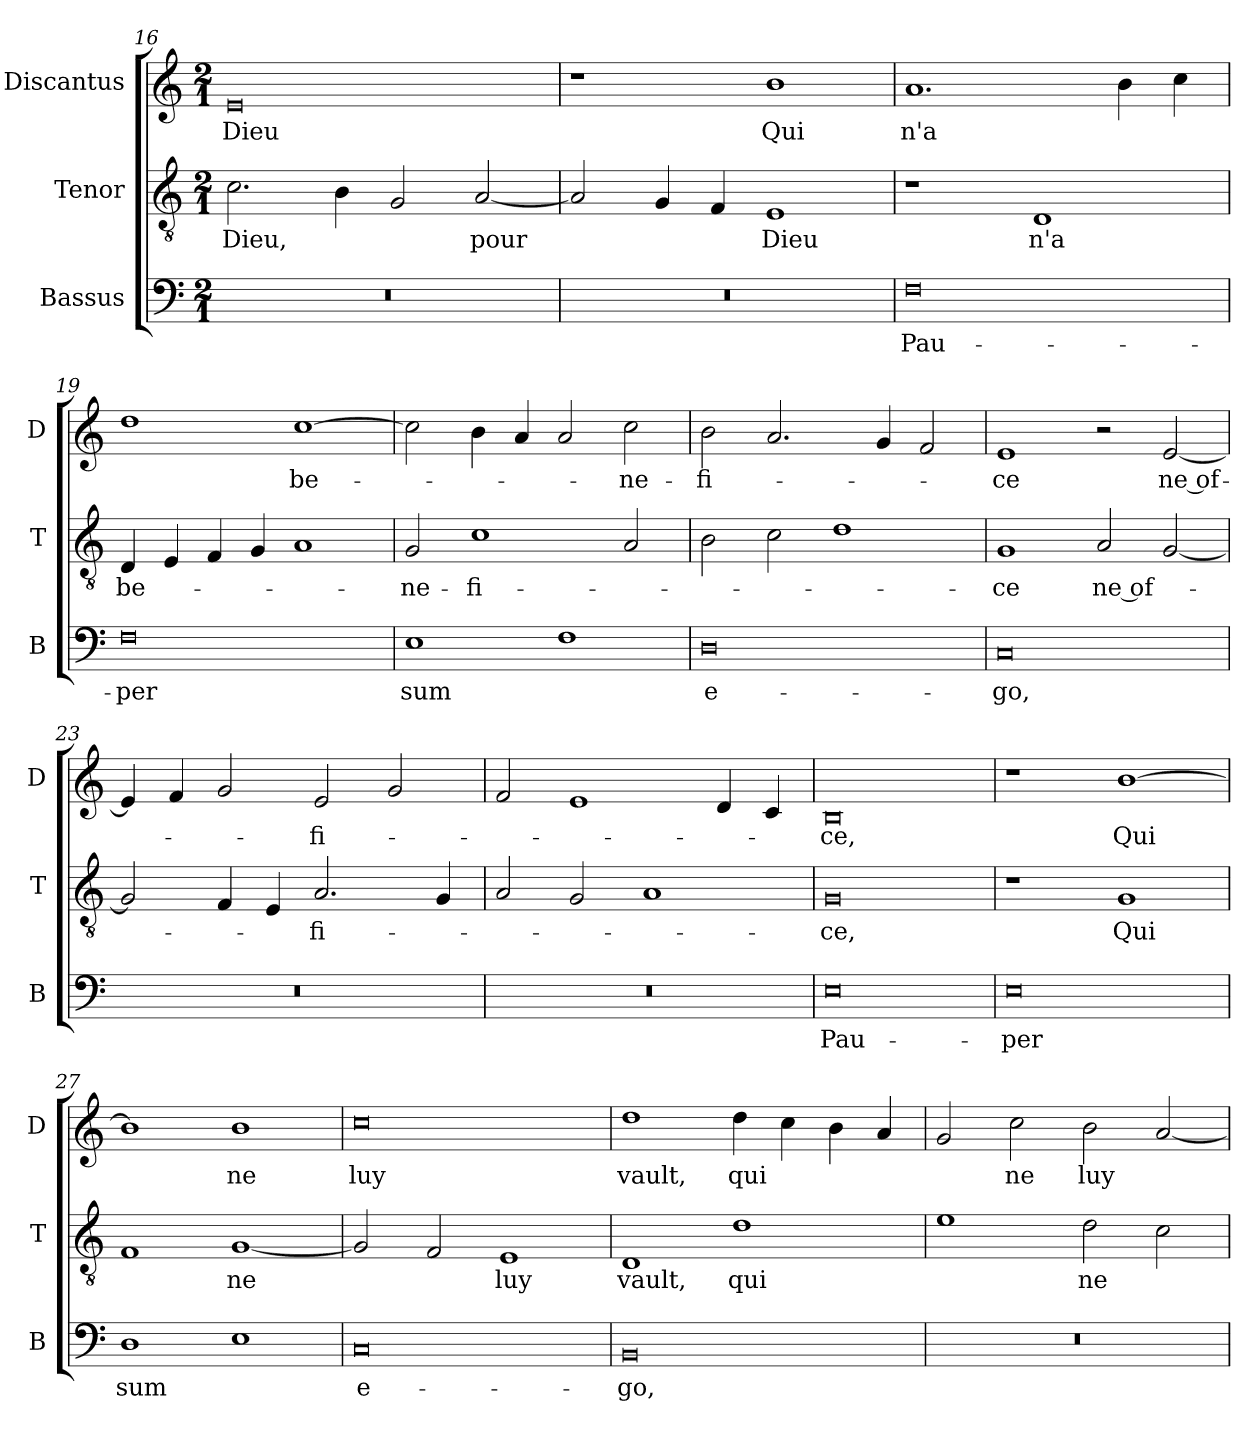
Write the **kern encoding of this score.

**kern	**text	**kern	**text	**kern	**text
*part3	*part3	*part2	*part2	*part1	*part1
*staff3	*staff3	*staff2	*staff2	*staff1	*staff1
*I"Bassus	*	*I"Tenor	*	*I"Discantus	*
*I'B	*	*I'T	*	*I'D	*
*clefF4	*	*clefGv2	*	*clefG2	*
*k[]	*	*k[]	*	*k[]	*
*M2/1	*	*M2/1	*	*M2/1	*
=16	=16	=16	=16	=16	=16
0r	.	2.c\	Dieu,	0e	Dieu
.	.	4B\	.	.	.
.	.	2G/	.	.	.
.	.	[2A/	pour	.	.
=17	=17	=17	=17	=17	=17
0r	.	2A/]	.	1r	.
.	.	4G/	.	.	.
.	.	4F/	.	.	.
.	.	1E	Dieu	1b	Qui
=18	=18	=18	=18	=18	=18
0F	Pau-	1r	.	1.a	n'a
.	.	1D	n'a	.	.
.	.	.	.	4b\	.
.	.	.	.	4cc\	.
=19	=19	=19	=19	=19	=19
0F	-per	4D/	be-	1dd	.
.	.	4E/	.	.	.
.	.	4F/	.	.	.
.	.	4G/	.	.	.
.	.	1A	.	[1cc	be-
=20	=20	=20	=20	=20	=20
1E	sum	2G/	-ne-	2cc\]	.
.	.	1c	-fi-	4b\	.
.	.	.	.	4a/	.
1F	.	.	.	2a/	.
.	.	2A/	.	2cc\	-ne-
=21	=21	=21	=21	=21	=21
0D	e-	2B\	.	2b\	-fi-
.	.	2c\	.	2.a/	.
.	.	1d	.	.	.
.	.	.	.	4g/	.
.	.	.	.	2f/	.
=22	=22	=22	=22	=22	=22
0C	-go,	1G	-ce	1e	-ce
.	.	2A/	ne of-	2r	.
.	.	[2G/	.	[2e/	ne of-
=23	=23	=23	=23	=23	=23
0r	.	2G/]	.	4e/]	.
.	.	.	.	4f/	.
.	.	4F/	.	2g/	.
.	.	4E/	.	.	.
.	.	2.A/	-fi-	2e/	-fi-
.	.	.	.	2g/	.
.	.	4G/	.	.	.
=24	=24	=24	=24	=24	=24
0r	.	2A/	.	2f/	.
.	.	2G/	.	1e	.
.	.	1A	.	.	.
.	.	.	.	4d/	.
.	.	.	.	4c/	.
=25	=25	=25	=25	=25	=25
0E	Pau-	0G	-ce,	0B	-ce,
=26	=26	=26	=26	=26	=26
0E	-per	1r	.	1r	.
.	.	1G	Qui	[1b	Qui
=27	=27	=27	=27	=27	=27
1D	sum	1F	.	1b]	.
1E	.	[1G	ne	1b	ne
=28	=28	=28	=28	=28	=28
0C	e-	2G/]	.	0cc	luy
.	.	2F/	.	.	.
.	.	1E	luy	.	.
=29	=29	=29	=29	=29	=29
0BB	-go,	1D	vault,	1dd	vault,
.	.	1d	qui	4dd\	qui
.	.	.	.	4cc\	.
.	.	.	.	4b\	.
.	.	.	.	4a/	.
=30	=30	=30	=30	=30	=30
0r	.	1e	.	2g/	.
.	.	.	.	2cc\	ne
.	.	2d\	ne	2b\	luy
.	.	2c\	.	[2a/	.
=	=	=	=	=	=
*-	*-	*-	*-	*-	*-
